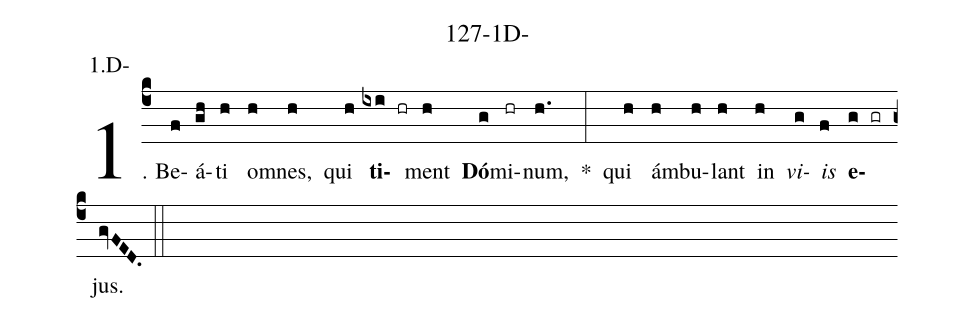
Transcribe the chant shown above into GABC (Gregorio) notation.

name: 127-1D-;
annotation: 1.D-;
%%
(c4)1. Be(f)á(gh)ti(h) om(h)nes,(h) qui(h) <b>ti</b>(ixi hr)ment(h) <b>Dó</b>(g)mi(hr)num,(h.) *(:) qui(h) ám(h)bu(h)lant(h) in(h) <i>vi</i>(g)<i>is</i>(f) <b>e</b>(g gr)jus.(gvFED.) (::)
